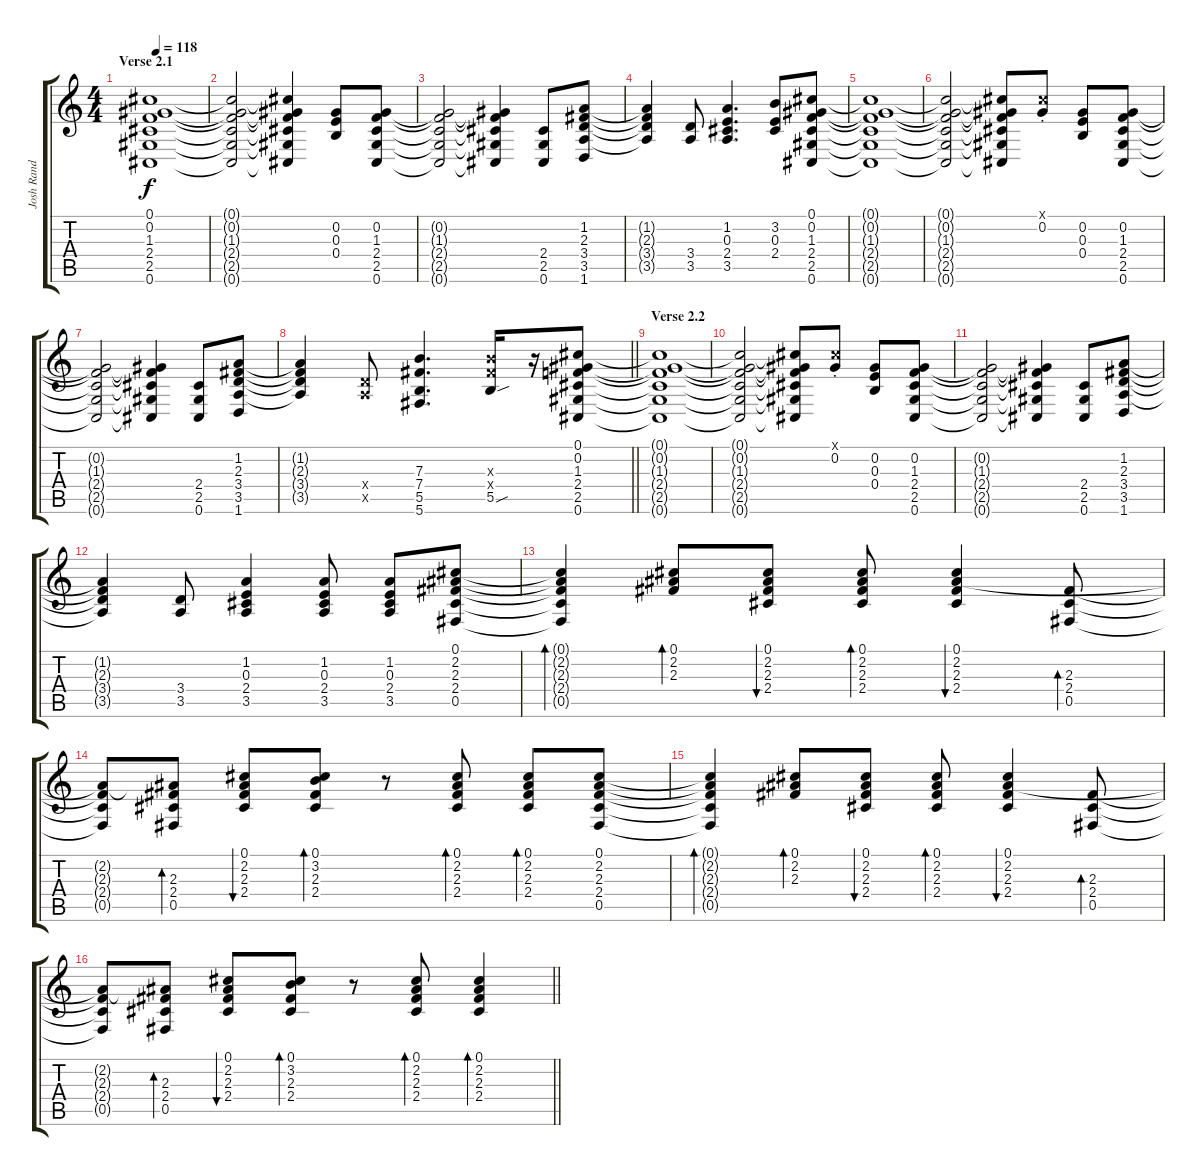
\track ("Josh Rand" "Josh Rand") {instrument distortionguitar}
\staff {score tabs}
\tuning (Db4 Ab3 E3 B2 Gb2 Db2) {hide}
\ts (4 4)
\section ("" "Verse 2.1")
\tempo 118
\clef g2
\ks c
(0.1 0.2 1.3 2.4 2.5 0.6).1{dy f volume 8 instrument distortionguitar} |
(0.1{t} 0.2{t} 1.3{t} 2.4{t} 2.5{t} 0.6{t}).2 (0.1{t} 0.2{t} 1.3{t} 2.4{t} 2.5{t} 0.6{t}).4 (0.2 0.3 0.4).8 (0.2 1.3 2.4 2.5 0.6).8 |
(0.2{t} 1.3{t} 2.4{t} 2.5{t} 0.6{t}).2 (0.2{t} 1.3{t} 2.4{t} 2.5{t} 0.6{t}).4 (2.4 2.5 0.6).8 (1.2 2.3 3.4 3.5 1.6).8 |
(1.2{t} 2.3{t} 3.4{t} 3.5{t}).4 (3.4 3.5).8 (1.2 0.3 2.4 3.5).4{d} (3.2 0.3 2.4).8 (0.1 0.2 1.3 2.4 2.5 0.6).8 |
(0.1{t} 0.2{t} 1.3{t} 2.4{t} 2.5{t} 0.6{t}).1 |
(0.1{t} 0.2{t} 1.3{t} 2.4{t} 2.5{t} 0.6{t}).2 (0.1{t} 0.2{t} 1.3{t} 2.4{t} 2.5{t} 0.6{t}).8 (0.1{st x} 0.2{st}).8 (0.2 0.3 0.4).8 (0.2 1.3 2.4 2.5 0.6).8 |
(0.2{t} 1.3{t} 2.4{t} 2.5{t} 0.6{t}).2 (0.2{t} 1.3{t} 2.4{t} 2.5{t} 0.6{t}).4 (2.4 2.5 0.6).8 (1.2 2.3 3.4 3.5 1.6).8 |
\barLineRight lightlight
(1.2{t} 2.3{t} 3.4{t} 3.5{t}).4 (3.4{x} 3.5{x}).8 (7.3 7.4 5.5 5.6).4{d} (7.3{x} 7.4{x} 5.5{sou}).16 r.16 (0.1 0.2 1.3 2.4 2.5 0.6).8 |
\section ("" "Verse 2.2")
(0.1{t} 0.2{t} 1.3{t} 2.4{t} 2.5{t} 0.6{t}).1 |
(0.1{t} 0.2{t} 1.3{t} 2.4{t} 2.5{t} 0.6{t}).2 (0.1{t} 0.2{t} 1.3{t} 2.4{t} 2.5{t} 0.6{t}).8 (0.1{st x} 0.2{st}).8 (0.2 0.3 0.4).8 (0.2 1.3 2.4 2.5 0.6).8 |
(0.2{t} 1.3{t} 2.4{t} 2.5{t} 0.6{t}).2 (0.2{t} 1.3{t} 2.4{t} 2.5{t} 0.6{t}).4 (2.4 2.5 0.6).8 (1.2 2.3 3.4 3.5 1.6).8 |
(1.2{t} 2.3{t} 3.4{t} 3.5{t}).4 (3.4 3.5).8 (1.2 0.3 2.4 3.5).4 (1.2 0.3 2.4 3.5).8 (1.2 0.3 2.4 3.5).8 (0.1 2.2 2.3 2.4 0.5).8{volume 10} |
(0.1{t} 2.2{t} 2.3{t} 2.4{t} 0.5{t}).4{bd 120} (0.1 2.2 2.3).8{bd 120} (0.1 2.2 2.3 2.4).8{bu 120} (0.1 2.2 2.3 2.4).8{bd 120} (0.1 2.2 2.3 2.4).4{bu 120} (2.3 2.4 0.5).8{bd 120} |
(2.2{t} 2.3{t} 2.4{t} 0.5{t}).8 (2.2{t} 2.3 2.4 0.5).8{bd 120} (0.1 2.2 2.3 2.4).8{bu 120} (0.1 3.2 2.3 2.4).8{bd 120} r.8 (0.1 2.2 2.3 2.4).8{bd 120} (0.1 2.2 2.3 2.4).8{bd 120} (0.1 2.2 2.3 2.4 0.5).8 |
(0.1{t} 2.2{t} 2.3{t} 2.4{t} 0.5{t}).4{bd 120} (0.1 2.2 2.3).8{bd 120} (0.1 2.2 2.3 2.4).8{bu 120} (0.1 2.2 2.3 2.4).8{bd 120} (0.1 2.2 2.3 2.4).4{bu 120} (2.3 2.4 0.5).8{bd 120} |
\barLineRight lightlight
(2.2{t} 2.3{t} 2.4{t} 0.5{t}).8 (2.2{t} 2.3 2.4 0.5).8{bd 120} (0.1 2.2 2.3 2.4).8{bu 120} (0.1 3.2 2.3 2.4).8{bd 120} r.8 (0.1 2.2 2.3 2.4).8{bd 120} (0.1 2.2 2.3 2.4).4{bd 120}
